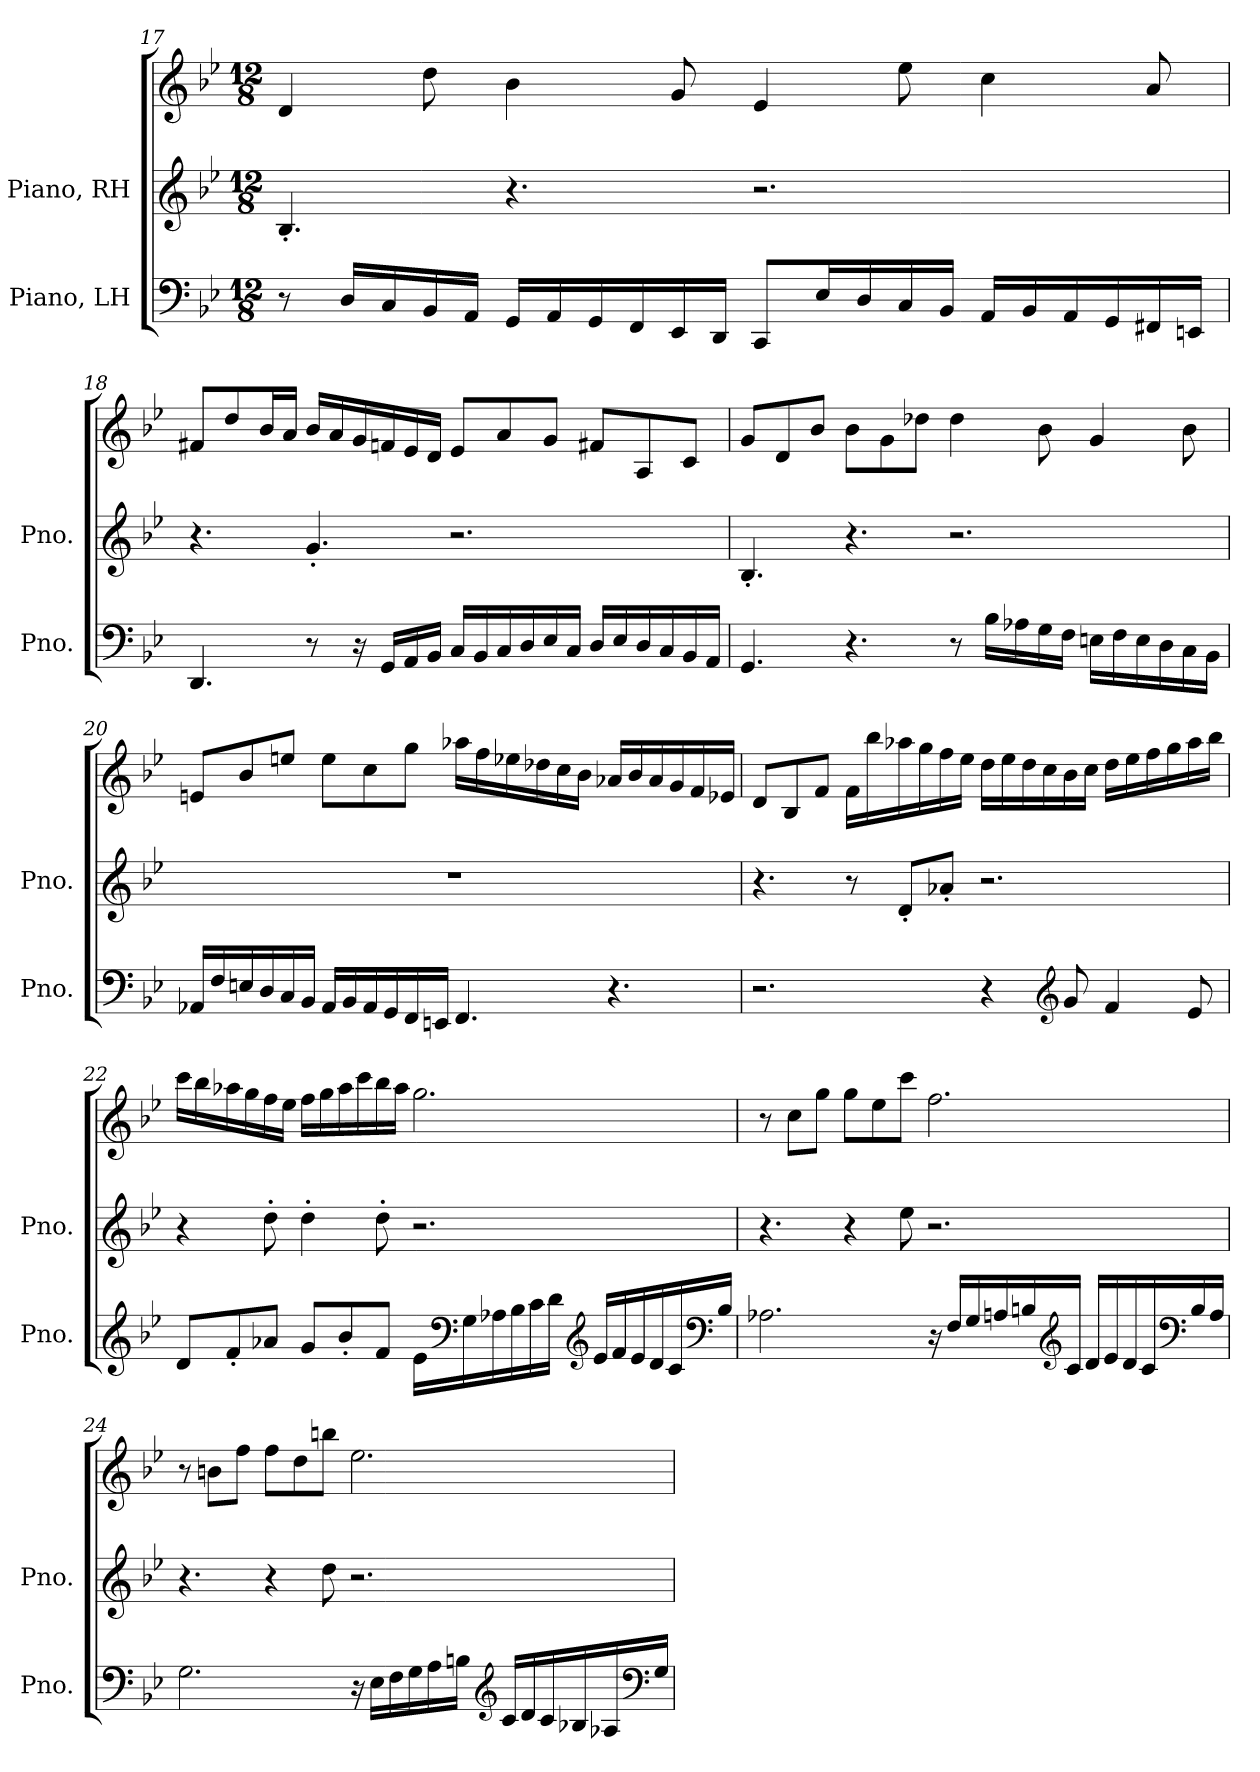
**kern	**kern	**kern
*part2	*part1	*part1
*staff3	*staff2	*staff1
*I"Piano, LH	*I"Piano, RH	*
*I'Pno.	*I'Pno.	*
*clefF4	*clefG2	*clefG2
*k[b-e-]	*k[b-e-]	*k[b-e-]
*M12/8	*M12/8	*M12/8
=17	=17	=17
8r	4.B-'/	4d/
16D/LL	.	.
16C/	.	.
16BB-/	.	8dd\
16AA/JJ	.	.
16GG/LL	4.r	4b-\
16AA/	.	.
16GG/	.	.
16FF/	.	.
16EE-/	.	8g/
16DD/JJ	.	.
8CC/L	2.r	4e-/
16E-/L	.	.
16D/	.	.
16C/	.	8ee-\
16BB-/JJ	.	.
16AA/LL	.	4cc\
16BB-/	.	.
16AA/	.	.
16GG/	.	.
16FF#X/	.	8a/
16EEn/JJ	.	.
!!LO:LB:g=z
=18	=18	=18
4.DD/	4.r	8f#X/L
.	.	8dd/
.	.	16b-/L
.	.	16a/JJ
8r	4.g'/	16b-/LL
.	.	16a/
16r	.	16g/
16GG/LL	.	16fn/
16AA/	.	16e-/
16BB-/JJ	.	16d/JJ
16C/LL	2.r	8e-/L
16BB-/	.	.
16C/	.	8a/
16D/	.	.
16E-/	.	8g/J
16C/JJ	.	.
16D/LL	.	8f#X/L
16E-/	.	.
16D/	.	8A/
16C/	.	.
16BB-/	.	8c/J
16AA/JJ	.	.
=19	=19	=19
4.GG/	4.B-'/	8g/L
.	.	8d/
.	.	8b-/J
4.r	4.r	8b-\L
.	.	8g\
.	.	8dd-X\J
8r	2.r	4dd-\
16B-\LL	.	.
16A-X\	.	.
16G\	.	8b-\
16F\JJ	.	.
16En\LL	.	4g/
16F\	.	.
16E\	.	.
16D\	.	.
16C\	.	8b-\
16BB-\JJ	.	.
!!LO:LB:g=z
=20	=20	=20
16AA-X/LL	1.r	8en/L
16F/	.	.
16En/	.	8b-/
16D/	.	.
16C/	.	8een/J
16BB-/JJ	.	.
16AA-/LL	.	8ee\L
16BB-/	.	.
16AA-/	.	8cc\
16GG/	.	.
16FF/	.	8gg\J
16EEn/JJ	.	.
4.FF/	.	16aa-X\LL
.	.	16ff\
.	.	16ee-X\
.	.	16dd-X\
.	.	16cc\
.	.	16b-\JJ
4.r	.	16a-X/LL
.	.	16b-/
.	.	16a-/
.	.	16g/
.	.	16f/
.	.	16e-X/JJ
!!LO:LB:g=z
=21	=21	=21
2.r	4.r	8d/L
.	.	8B-/
.	.	8f/J
.	8r	16f\LL
.	.	16bb-\
.	8d'/L	16aa-X\
.	.	16gg\
.	8a-X'/J	16ff\
.	.	16ee-\JJ
4r	2.r	16dd\LL
.	.	16ee-\
.	.	16dd\
.	.	16cc\
*clefG2	*	*
8g/	.	16b-\
.	.	16cc\JJ
4f/	.	16dd\LL
.	.	16ee-\
.	.	16ff\
.	.	16gg\
8e-/	.	16aa-\
.	.	16bb-\JJ
!!LO:PB:g=z
=22	=22	=22
8d/L	4r	16ccc\LL
.	.	16bb-\
8f'/	.	16aa-X\
.	.	16gg\
8a-X/J	8dd'\	16ff\
.	.	16ee-\JJ
8g/L	4dd'\	16ff\LL
.	.	16gg\
8b-'/	.	16aa-\
.	.	16ccc\
8f/J	8dd'\	16bb-\
.	.	16aa-\JJ
16e-\LL	2.r	2.gg\
*clefF4	*	*
16G\	.	.
16A-X\	.	.
16B-\	.	.
16c\	.	.
16d\JJ	.	.
*clefG2	*	*
16e-/LL	.	.
16f/	.	.
16e-/	.	.
16d/	.	.
16c/	.	.
*clefF4	*	*
16B-/JJ	.	.
!!LO:LB:g=z
=23	=23	=23
2.A-X\	4.r	8r
.	.	8cc\L
.	.	8gg\J
.	4r	8gg\L
.	.	8ee-\
.	8ee-\	8ccc\J
16r	2.r	2.ff\
16F/LL	.	.
16G/	.	.
16An/	.	.
16Bn/	.	.
*clefG2	*	*
16c/JJ	.	.
16d/LL	.	.
16e-/	.	.
16d/	.	.
16c/	.	.
*clefF4	*	*
16B/	.	.
16A/JJ	.	.
!!LO:LB:g=z
=24	=24	=24
2.G\	4.r	8r
.	.	8bn\L
.	.	8ff\J
.	4r	8ff\L
.	.	8dd\
.	8dd\	8bbn\J
16r	2.r	2.ee-\
16E-\LL	.	.
16F\	.	.
16G\	.	.
16A\	.	.
16Bn\JJ	.	.
*clefG2	*	*
16c/LL	.	.
16d/	.	.
16c/	.	.
16B-X/	.	.
16A-X/	.	.
*clefF4	*	*
16G/JJ	.	.
=	=	=
*-	*-	*-
